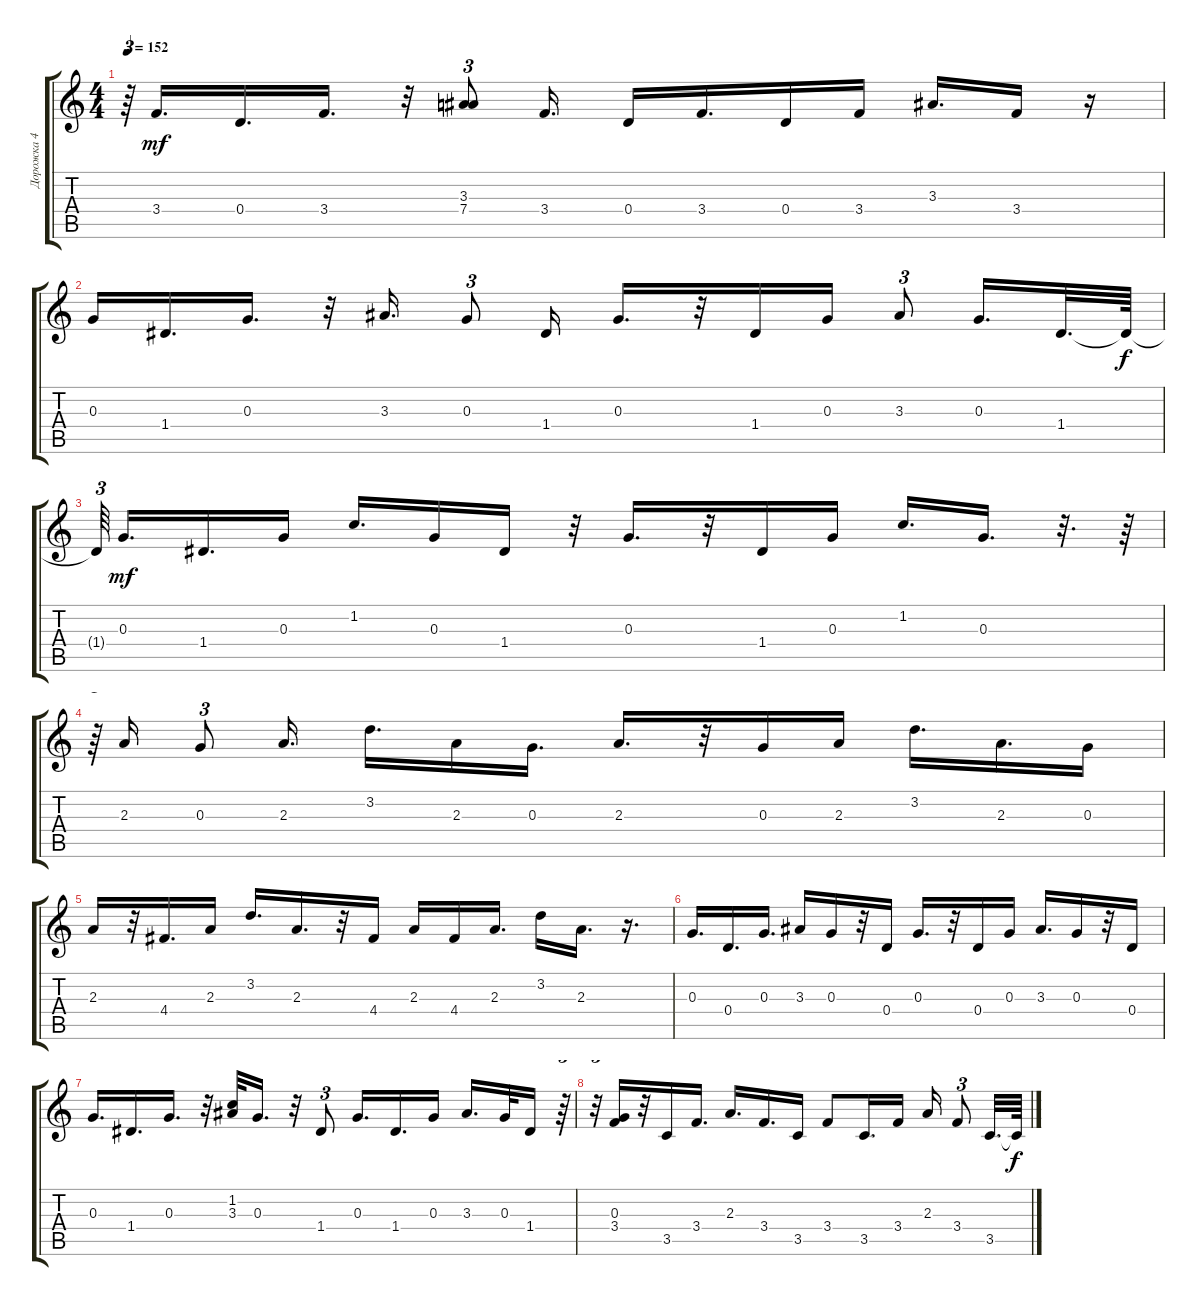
\track ("Дорожка 4" "Дорожка 4") {instrument overdrivenguitar}
\staff {score tabs}
\tuning (E4 B3 G3 D3 A2 E2) {hide}
\ts (4 4)
\tempo 152
\clef g2
\ks c
r.64{tu (3 2) dy f} 3.4.16{d dy mf} 0.4.16{d} 3.4.16{d} r.32 (3.3 7.4).8{tu (3 2)} 3.4.16{d} 0.4.16 3.4.16{d} 0.4.16 3.4.16 3.3.16{d} 3.4.16 r.16 |
0.3.16 1.4.16{d} 0.3.16{d} r.32 3.3.16{d} 0.3.8{tu (3 2)} 1.4.16 0.3.16{d} r.32 1.4.16 0.3.16 3.3.8{tu (3 2)} 0.3.16{d} 1.4.32{d} 1.4{t}.64{dy f} |
1.4{t}.64{tu (3 2) beam splitsecondary} 0.3.16{d dy mf} 1.4.16{d} 0.3.16 1.2.16{d} 0.3.16 1.4.16 r.32 0.3.16{d} r.32 1.4.16 0.3.16 1.2.16{d} 0.3.16{d} r.32{d} r.64 |
r.64{tu (3 2)} 2.3.16 0.3.8{tu (3 2)} 2.3.16{d} 3.2.16{d} 2.3.16 0.3.16{d} 2.3.16{d} r.32 0.3.16 2.3.16 3.2.16{d} 2.3.16{d} 0.3.16 |
2.3.16 r.32 4.4.16{d} 2.3.16 3.2.16{d} 2.3.16{d} r.32 4.4.16 2.3.16 4.4.16 2.3.16{d} 3.2.16 2.3.16{d} r.16{d} |
0.3.16{d} 0.4.16{d} 0.3.16{d} 3.3.16 0.3.16 r.32 0.4.16 0.3.16{d} r.32 0.4.16 0.3.16 3.3.16{d} 0.3.16 r.32 0.4.16 |
0.3.16{d} 1.4.16{d} 0.3.16{d} r.32 (1.2 3.3).32 0.3.16{d} r.32 1.4.8{tu (3 2)} 0.3.16{d} 1.4.16{d} 0.3.16 3.3.16{d} 0.3.32 1.4.16 r.64{tu (3 2)} |
r.32{tu (3 2)} (0.3 3.4).16 r.32 3.5.16 3.4.16{d} 2.3.16{d} 3.4.16{d} 3.5.16 3.4.8 3.5.16{d} 3.4.16 2.3.16 3.4.8{tu (3 2)} 3.5.32{d} 3.5{t}.64{dy f}
